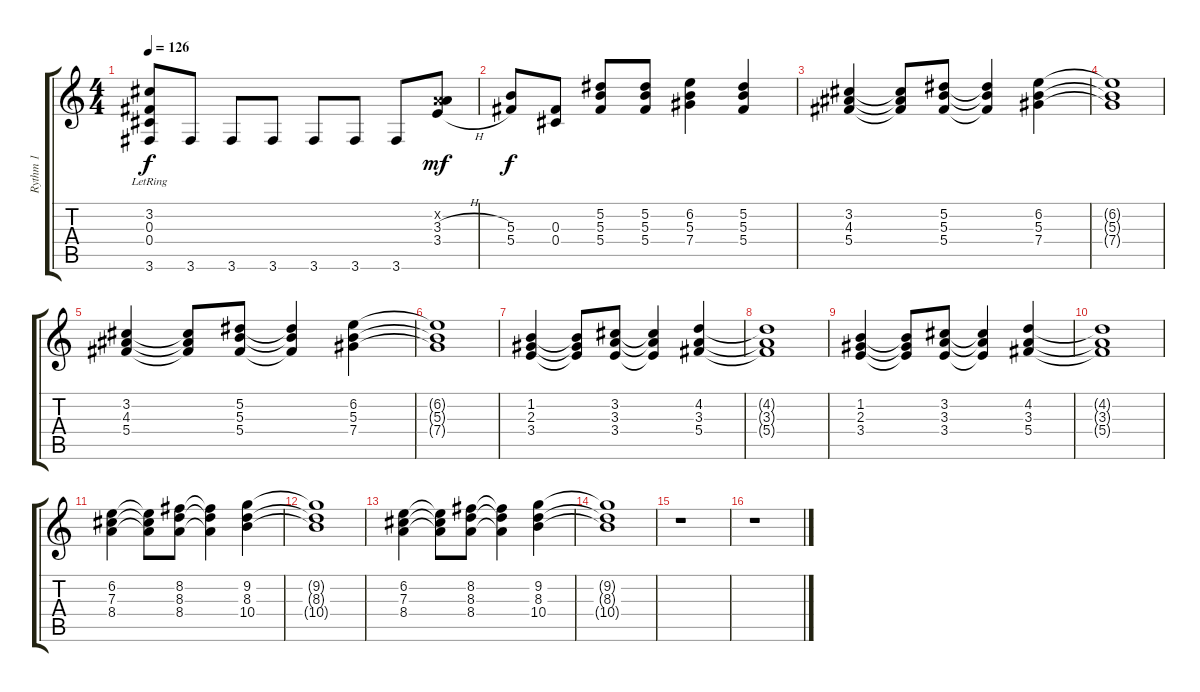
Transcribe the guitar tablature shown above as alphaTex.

\track ("Rythm 1" "Rythm 1") {instrument overdrivenguitar}
\staff {score tabs}
\tuning (Eb4 Bb3 Gb3 Db3 Ab2 Eb2) {hide}
\ts (4 4)
\tempo 126
\clef g2
\ks c
(3.2{lr} 0.3{lr} 0.4{lr} 3.6).8{dy f} 3.6.8 3.6.8 3.6.8 3.6.8 3.6.8 3.6.8 (-1.2{x} 3.3{h} 3.4{h}).8{dy mf} |
(5.3 5.4).8{dy f} (0.3 0.4).8 (5.2 5.3 5.4).8 (5.2 5.3 5.4).8 (6.2 5.3 7.4).4 (5.2 5.3 5.4).4 |
(3.2 4.3 5.4).4 (3.2{t} 4.3{t} 5.4{t}).8 (5.2 5.3 5.4).8 (5.2{t} 5.3{t} 5.4{t}).4 (6.2 5.3 7.4).4 |
(6.2{t} 5.3{t} 7.4{t}).1 |
(3.2 4.3 5.4).4 (3.2{t} 4.3{t} 5.4{t}).8 (5.2 5.3 5.4).8 (5.2{t} 5.3{t} 5.4{t}).4 (6.2 5.3 7.4).4 |
(6.2{t} 5.3{t} 7.4{t}).1 |
(1.2 2.3 3.4).4 (1.2{t} 2.3{t} 3.4{t}).8 (3.2 3.3 3.4).8 (3.2{t} 3.3{t} 3.4{t}).4 (4.2 3.3 5.4).4 |
(4.2{t} 3.3{t} 5.4{t}).1 |
(1.2 2.3 3.4).4 (1.2{t} 2.3{t} 3.4{t}).8 (3.2 3.3 3.4).8 (3.2{t} 3.3{t} 3.4{t}).4 (4.2 3.3 5.4).4 |
(4.2{t} 3.3{t} 5.4{t}).1 |
(6.2 7.3 8.4).4 (6.2{t} 7.3{t} 8.4{t}).8 (8.2 8.3 8.4).8 (8.2{t} 8.3{t} 8.4{t}).4 (9.2 8.3 10.4).4 |
(9.2{t} 8.3{t} 10.4{t}).1 |
(6.2 7.3 8.4).4 (6.2{t} 7.3{t} 8.4{t}).8 (8.2 8.3 8.4).8 (8.2{t} 8.3{t} 8.4{t}).4 (9.2 8.3 10.4).4 |
(9.2{t} 8.3{t} 10.4{t}).1 |
r.1 |
r.1
